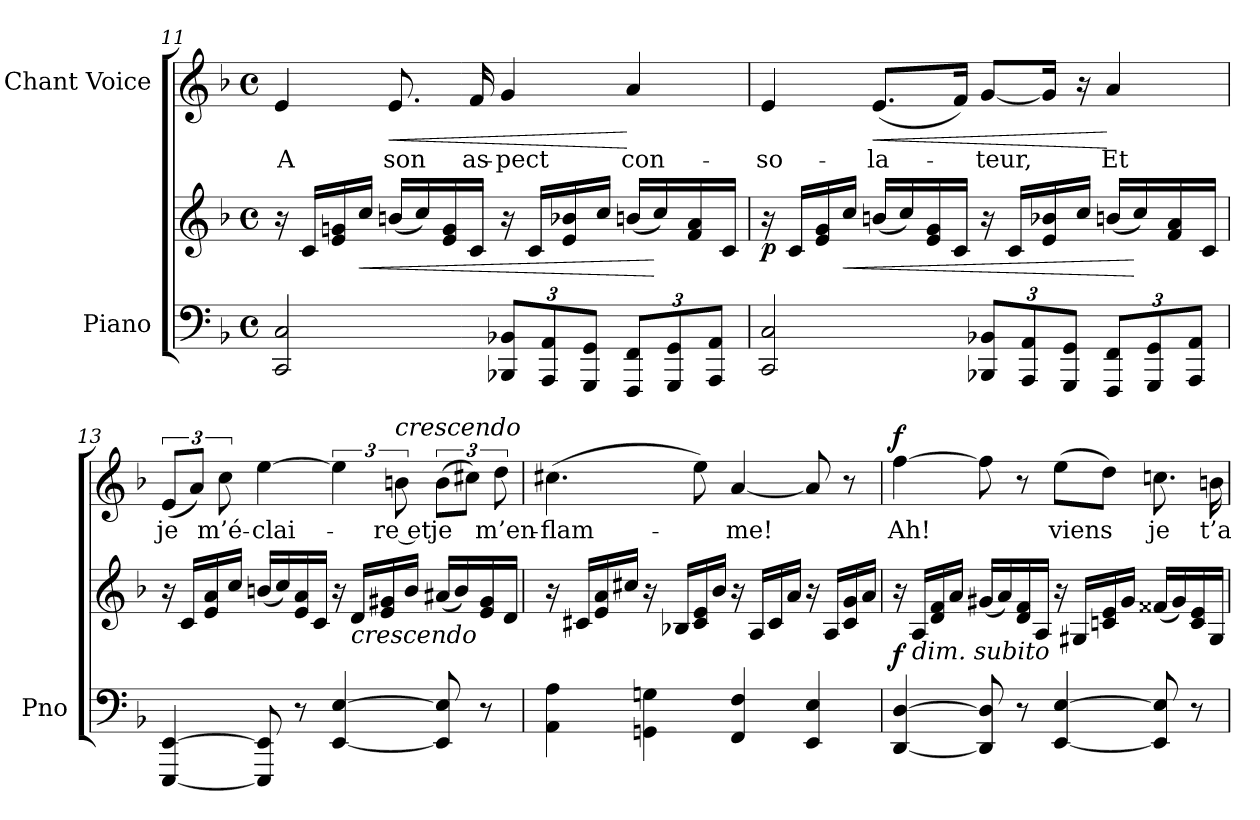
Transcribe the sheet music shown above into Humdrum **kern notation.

**kern	**kern	**dynam	**kern	**text	**dynam
*part2	*part2	*part2	*part1	*part1	*part1
*staff3	*staff2	*staff2/3	*staff1	*staff1	*staff1
*I"Piano	*	*	*I"Chant Voice	*	*
*I'Pno	*	*	*	*	*
*clefF4	*clefG2	*	*clefG2	*	*
*k[b-]	*k[b-]	*	*k[b-]	*	*
*M4/4	*M4/4	*	*M4/4	*	*
*met(c)	*met(c)	*	*met(c)	*	*
=11	=11	=11	=11	=11	=11
2CC/ 2C/	16r	.	4e/	A	.
.	16c/LL	.	.	.	.
.	16e/ 16gn/	.	.	.	.
!	!	!LO:HP:b	!	!	!
.	16cc/JJ	<	.	.	.
!	!	!	!	!	!LO:HP:b
.	(16bn/LL	.	8.e/	son	<
.	16cc/)	.	.	.	.
.	16e/ 16g/	.	.	.	.
.	16c/JJ	.	16f/	as-	.
*Xbrackettup	*	*	*	*	*
12BBB-X/ 12BB-X/L	16r	.	4g/	-pect	.
.	16c/LL	.	.	.	.
12AAA/ 12AA/	.	.	.	.	.
.	16e/ 16b-X/	.	.	.	.
12GGG/ 12GG/J	.	.	.	.	.
.	16cc/JJ	.	.	.	.
12FFF/ 12FF/L	(16bn/LL	.	4a/	con-	[
.	16cc/)	[	.	.	.
12GGG/ 12GG/	.	.	.	.	.
.	16f/ 16a/	.	.	.	.
12AAA/ 12AA/J	.	.	.	.	.
.	16c/JJ	.	.	.	.
=12	=12	=12	=12	=12	=12
!	!	!LO:DY:b	!	!	!
2CC/ 2C/	16r	p	4e/	-so-	.
.	16c/LL	.	.	.	.
.	16e/ 16g/	.	.	.	.
!	!	!LO:HP:b	!	!	!
.	16cc/JJ	<	.	.	.
!	!	!	!	!	!LO:HP:b
.	(16bn/LL	.	(8.e/L	-la-	<
.	16cc/)	.	.	.	.
.	16e/ 16g/	.	.	.	.
.	16c/JJ	.	16f/Jk)	.	.
12BBB-X/ 12BB-X/L	16r	.	[8g/L	-teur,	.
.	16c/LL	.	.	.	.
12AAA/ 12AA/	.	.	.	.	.
.	16e/ 16b-X/	.	16g/Jk]	.	.
12GGG/ 12GG/J	.	.	.	.	.
.	16cc/JJ	.	16r	.	.
12FFF/ 12FF/L	(16bn/LL	.	4a/	Et	[
.	16cc/)	[	.	.	.
12GGG/ 12GG/	.	.	.	.	.
.	16f/ 16a/	.	.	.	.
12AAA/ 12AA/J	.	.	.	.	.
.	16c/JJ	.	.	.	.
=13	=13	=13	=13	=13	=13
[4EEE/ [4EE/	16r	.	(12e/L	je	.
.	16c/LL	.	.	.	.
.	.	.	12a/J)	.	.
.	16e/ 16a/	.	.	.	.
.	.	.	12cc\	m’é-	.
.	16cc/JJ	.	.	.	.
8EEE/] 8EE/]	(16bn/LL	.	[4ee\	-clai-	.
.	16cc/)	.	.	.	.
8r	16e/ 16a/	.	.	.	.
.	16c/JJ	.	.	.	.
[4EE/ [4E/	16r	.	6ee\]	.	.
!	!LO:TX:b:i:t=crescendo	!	!	!	!
.	16d/LL	.	.	.	.
.	16e/ 16g#X/	.	.	.	.
!	!	!	!LO:TX:a:i:t=crescendo	!	!
.	.	.	12bn\	-re et	.
.	16b/JJ	.	.	.	.
8EE/] 8E/]	(16a#X/LL	.	(12b\L	je	.
.	16b/)	.	.	.	.
.	.	.	12cc#X\J)	.	.
8r	16e/ 16g#/	.	.	.	.
.	.	.	12dd\	m’en-	.
.	16d/JJ	.	.	.	.
=14	=14	=14	=14	=14	=14
4AA\ 4A\	16r	.	(4.cc#X\	-flam-	.
.	16c#X/LL	.	.	.	.
.	16e/ 16a/	.	.	.	.
.	16cc#X/JJ	.	.	.	.
4GGn\ 4Gn\	16r	.	.	.	.
.	16B-X/LL	.	.	.	.
.	16c#/ 16e/	.	8ee\)	.	.
.	16b-/JJ	.	.	.	.
4FF/ 4F/	16r	.	[4a/	-me!	.
.	16A/LL	.	.	.	.
.	16c#/	.	.	.	.
.	16a/JJ	.	.	.	.
4EE/ 4E/	16r	.	8a/]	.	.
.	16A/LL	.	.	.	.
.	16c#/ 16g/	.	8r	.	.
.	16a/JJ	.	.	.	.
=15	=15	=15	=15	=15	=15
!	!	!LO:DY:b	!	!	!LO:DY:a
[4DD/ [4D/	16r	f	[4ff\	Ah!	f
!	!LO:TX:b:i:t=dim. subito	!	!	!	!
.	16A/LL	.	.	.	.
.	16d/ 16f/	.	.	.	.
.	16a/JJ	.	.	.	.
8DD/] 8D/]	(16g#X/LL	.	8ff\]	.	.
.	16a/)	.	.	.	.
8r	16d/ 16f/	.	8r	.	.
.	16A/JJ	.	.	.	.
[4EE/ [4E/	16r	.	(8ee\L	viens	.
.	16G#X/LL	.	.	.	.
.	16cn/ 16e/	.	8dd\J)	.	.
.	16g#/JJ	.	.	.	.
8EE/] 8E/]	(16f##X/LL	.	8.ccn\	je	.
.	16g#/)	.	.	.	.
8r	16c/ 16e/	.	.	.	.
.	16G#/JJ	.	16bn\	t’a-	.
=	=	=	=	=	=
*-	*-	*-	*-	*-	*-
